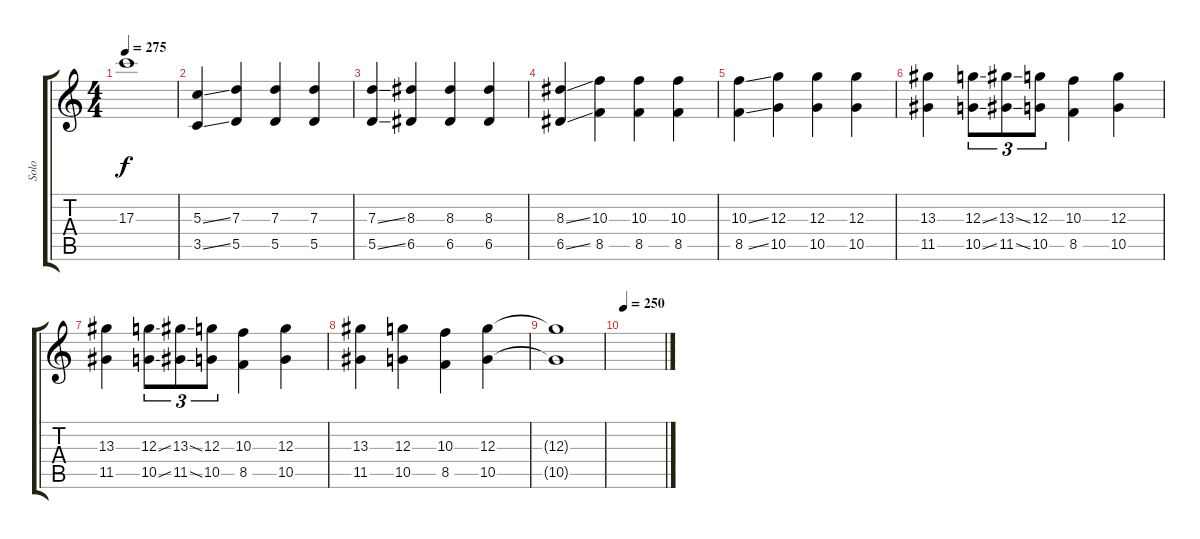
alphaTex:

\track ("Solo" "Solo") {instrument distortionguitar}
\staff {score tabs}
\tuning (E4 B3 G3 D3 A2 E2) {hide}
\ts (4 4)
\tempo 275
\clef g2
\ks c
17.3{t}.1{dy f} |
(5.3{ss} 3.5{ss}).4 (7.3 5.5).4 (7.3 5.5).4 (7.3 5.5).4 |
(7.3{ss} 5.5{ss}).4 (8.3 6.5).4 (8.3 6.5).4 (8.3 6.5).4 |
(8.3{ss} 6.5{ss}).4 (10.3 8.5).4 (10.3 8.5).4 (10.3 8.5).4 |
(10.3{ss} 8.5{ss}).4 (12.3 10.5).4 (12.3 10.5).4 (12.3 10.5).4 |
(13.3 11.5).4 (12.3{ss} 10.5{ss}).8{tu (3 2)} (13.3{ss} 11.5{ss}).8{tu (3 2)} (12.3 10.5).8{tu (3 2)} (10.3 8.5).4 (12.3 10.5).4 |
(13.3 11.5).4 (12.3{ss} 10.5{ss}).8{tu (3 2)} (13.3{ss} 11.5{ss}).8{tu (3 2)} (12.3 10.5).8{tu (3 2)} (10.3 8.5).4 (12.3 10.5).4 |
(13.3 11.5).4 (12.3 10.5).4 (10.3 8.5).4 (12.3 10.5).4 |
(12.3{t} 10.5{t}).1 |
\tempo 250
